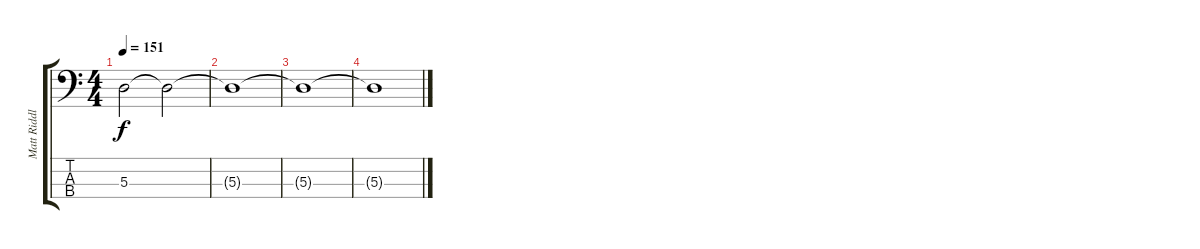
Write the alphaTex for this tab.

\track ("Matt Riddle" "Matt Riddl") {instrument electricbassfinger}
\staff {score tabs}
\tuning (G2 D2 A1 E1) {hide}
\ts (4 4)
\tempo 151
\clef f4
\ks c
5.3.2{dy f} 5.3{t}.2{volume 0} |
5.3{t}.1 |
5.3{t}.1 |
5.3{t}.1
